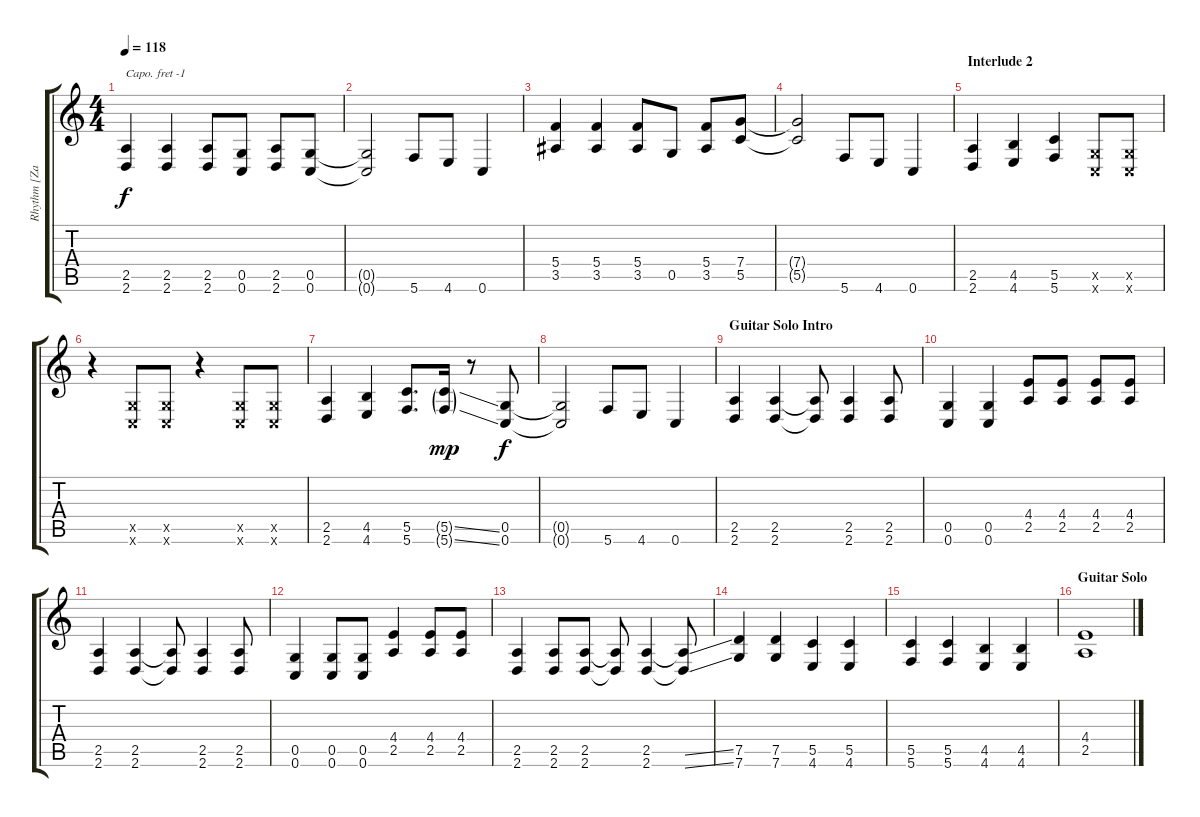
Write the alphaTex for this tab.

\track ("Rhythm [Zacky Vengeance]" "Rhythm [Za") {instrument distortionguitar}
\staff {score tabs}
\capo -1
\tuning (Eb4 Bb3 Gb3 Db3 Ab2 Db2) {hide}
\ts (4 4)
\tempo 118
\clef g2
\ks c
(2.5 2.6).4{dy f} (2.5 2.6).4 (2.5 2.6).8 (0.5 0.6).8 (2.5 2.6).8 (0.5 0.6).8 |
(0.5{t} 0.6{t}).2 5.6.8 4.6.8 0.6.4 |
(5.4 3.5).4 (5.4 3.5).4 (5.4 3.5).8 0.5.8 (5.4 3.5).8 (7.4 5.5).8 |
(7.4{t} 5.5{t}).2 5.6.8 4.6.8 0.6.4 |
\section ("" "Interlude 2")
(2.5 2.6).4 (4.5 4.6).4 (5.5 5.6).4 (0.5{x} 0.6{x}).8 (0.5{x} 0.6{x}).8 |
r.4 (0.5{x} 0.6{x}).8 (0.5{x} 0.6{x}).8 r.4 (0.5{x} 0.6{x}).8 (0.5{x} 0.6{x}).8 |
(2.5 2.6).4 (4.5 4.6).4 (5.5 5.6).8{d} (5.5{ss g} 5.6{ss g}).16{dy mp} r.8 (0.5 0.6).8{dy f} |
(0.5{t} 0.6{t}).2 5.6.8 4.6.8 0.6.4 |
\section ("" "Guitar Solo Intro")
(2.5 2.6).4 (2.5 2.6).4 (2.5{t} 2.6{t}).8 (2.5 2.6).4 (2.5 2.6).8 |
(0.5 0.6).4 (0.5 0.6).4 (4.4 2.5).8 (4.4 2.5).8 (4.4 2.5).8 (4.4 2.5).8 |
(2.5 2.6).4 (2.5 2.6).4 (2.5{t} 2.6{t}).8 (2.5 2.6).4 (2.5 2.6).8 |
(0.5 0.6).4 (0.5 0.6).8 (0.5 0.6).8 (4.4 2.5).4 (4.4 2.5).8 (4.4 2.5).8 |
(2.5 2.6).4 (2.5 2.6).8 (2.5 2.6).8 (2.5{t} 2.6{t}).8 (2.5 2.6).4 (2.5{ss t} 2.6{ss t}).8 |
(7.5 7.6).4 (7.5 7.6).4 (5.5 4.6).4 (5.5 4.6).4 |
(5.5 5.6).4 (5.5 5.6).4 (4.5 4.6).4 (4.5 4.6).4 |
\section ("" "Guitar Solo")
(4.4 2.5).1
